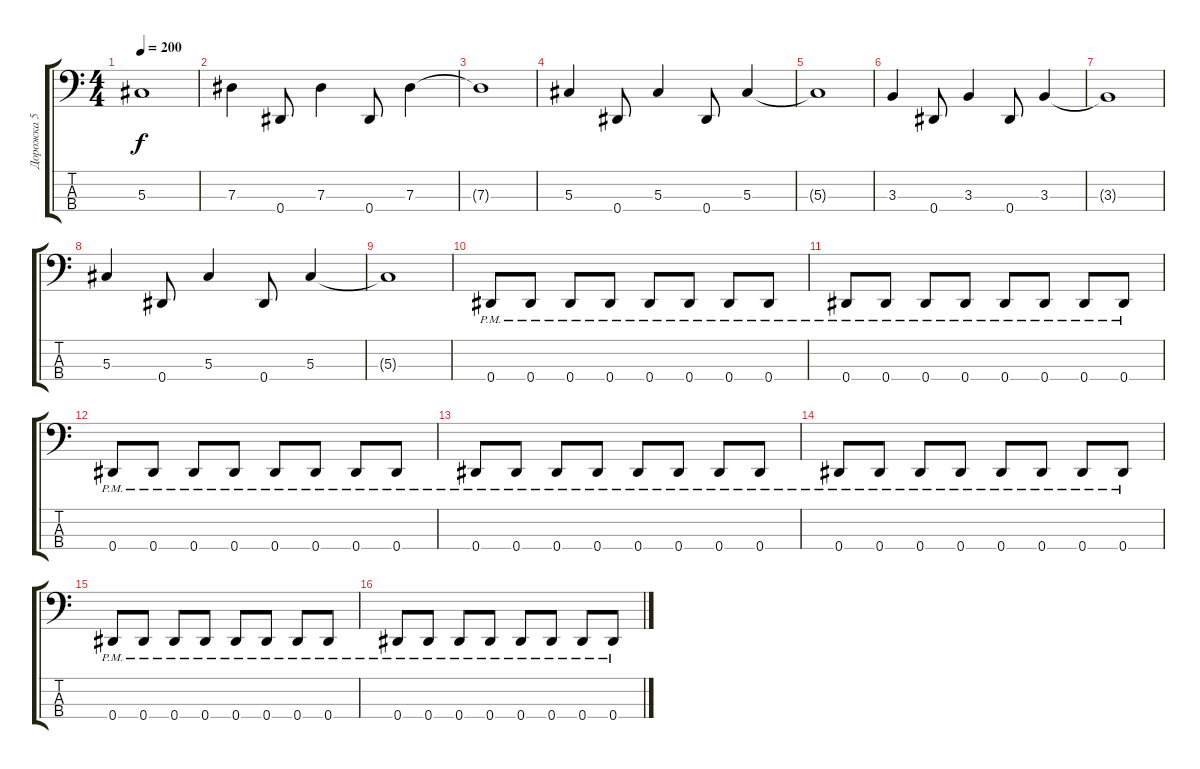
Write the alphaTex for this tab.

\track ("Дорожка 5" "Дорожка 5") {instrument electricbasspick}
\staff {score tabs}
\tuning (Gb2 Db2 Ab1 Eb1) {hide}
\ts (4 4)
\tempo 200
\clef f4
\ks c
5.3{t}.1{dy f} |
7.3.4 0.4.8 7.3.4 0.4.8 7.3.4 |
7.3{t}.1 |
5.3.4 0.4.8 5.3.4 0.4.8 5.3.4 |
5.3{t}.1 |
3.3.4 0.4.8 3.3.4 0.4.8 3.3.4 |
3.3{t}.1 |
5.3.4 0.4.8 5.3.4 0.4.8 5.3.4 |
5.3{t}.1 |
0.4{pm}.8 0.4{pm}.8 0.4{pm}.8 0.4{pm}.8 0.4{pm}.8 0.4{pm}.8 0.4{pm}.8 0.4{pm}.8 |
0.4{pm}.8 0.4{pm}.8 0.4{pm}.8 0.4{pm}.8 0.4{pm}.8 0.4{pm}.8 0.4{pm}.8 0.4{pm}.8 |
0.4{pm}.8 0.4{pm}.8 0.4{pm}.8 0.4{pm}.8 0.4{pm}.8 0.4{pm}.8 0.4{pm}.8 0.4{pm}.8 |
0.4{pm}.8 0.4{pm}.8 0.4{pm}.8 0.4{pm}.8 0.4{pm}.8 0.4{pm}.8 0.4{pm}.8 0.4{pm}.8 |
0.4{pm}.8 0.4{pm}.8 0.4{pm}.8 0.4{pm}.8 0.4{pm}.8 0.4{pm}.8 0.4{pm}.8 0.4{pm}.8 |
0.4{pm}.8 0.4{pm}.8 0.4{pm}.8 0.4{pm}.8 0.4{pm}.8 0.4{pm}.8 0.4{pm}.8 0.4{pm}.8 |
0.4{pm}.8 0.4{pm}.8 0.4{pm}.8 0.4{pm}.8 0.4{pm}.8 0.4{pm}.8 0.4{pm}.8 0.4{pm}.8
